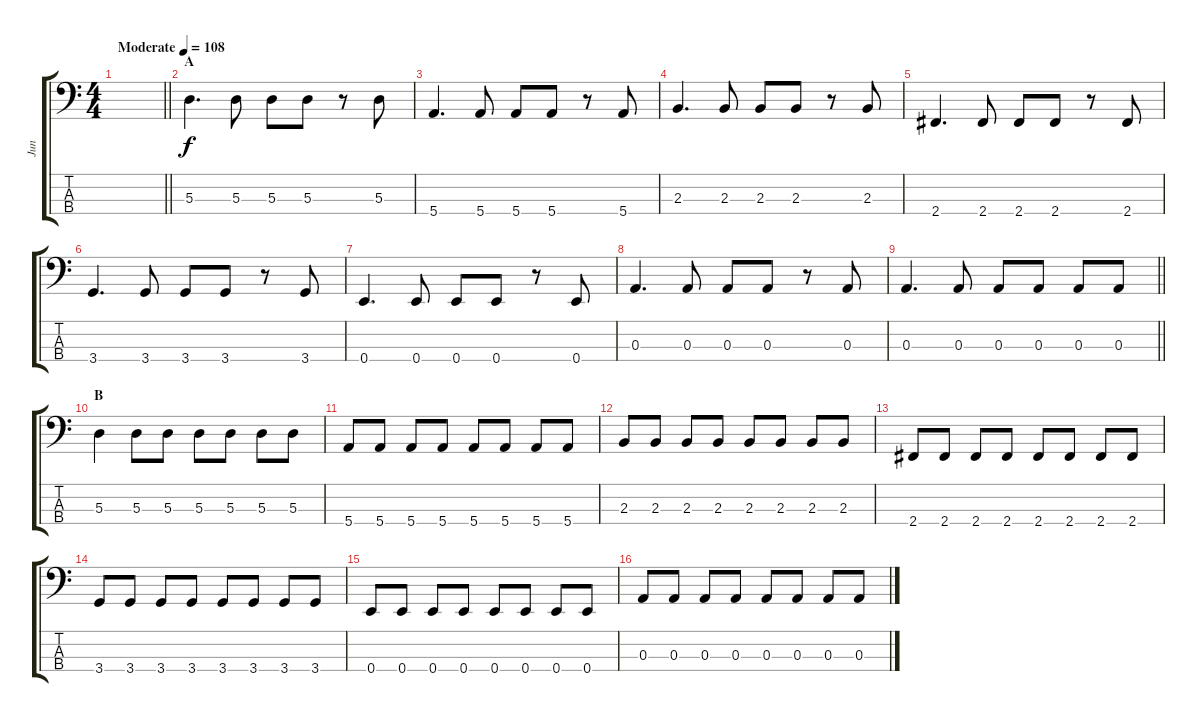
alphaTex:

\track ("Jun" "Jun") {instrument electricbasspick}
\staff {score tabs}
\tuning (G2 D2 A1 E1) {hide}
\ts (4 4)
\tempo (108 "Moderate")
\clef f4
\barLineRight lightlight
\ks c
|
\section ("" "A")
5.3.4{d} 5.3.8 5.3.8 5.3.8 r.8 5.3.8 |
5.4.4{d} 5.4.8 5.4.8 5.4.8 r.8 5.4.8 |
2.3.4{d} 2.3.8 2.3.8 2.3.8 r.8 2.3.8 |
2.4.4{d} 2.4.8 2.4.8 2.4.8 r.8 2.4.8 |
3.4.4{d} 3.4.8 3.4.8 3.4.8 r.8 3.4.8 |
0.4.4{d} 0.4.8 0.4.8 0.4.8 r.8 0.4.8 |
0.3.4{d} 0.3.8 0.3.8 0.3.8 r.8 0.3.8 |
\barLineRight lightlight
0.3.4{d} 0.3.8 0.3.8 0.3.8 0.3.8 0.3.8 |
\section ("" "B")
5.3.4 5.3.8 5.3.8 5.3.8 5.3.8 5.3.8 5.3.8 |
5.4.8 5.4.8 5.4.8 5.4.8 5.4.8 5.4.8 5.4.8 5.4.8 |
2.3.8 2.3.8 2.3.8 2.3.8 2.3.8 2.3.8 2.3.8 2.3.8 |
2.4.8 2.4.8 2.4.8 2.4.8 2.4.8 2.4.8 2.4.8 2.4.8 |
3.4.8 3.4.8 3.4.8 3.4.8 3.4.8 3.4.8 3.4.8 3.4.8 |
0.4.8 0.4.8 0.4.8 0.4.8 0.4.8 0.4.8 0.4.8 0.4.8 |
0.3.8 0.3.8 0.3.8 0.3.8 0.3.8 0.3.8 0.3.8 0.3.8
